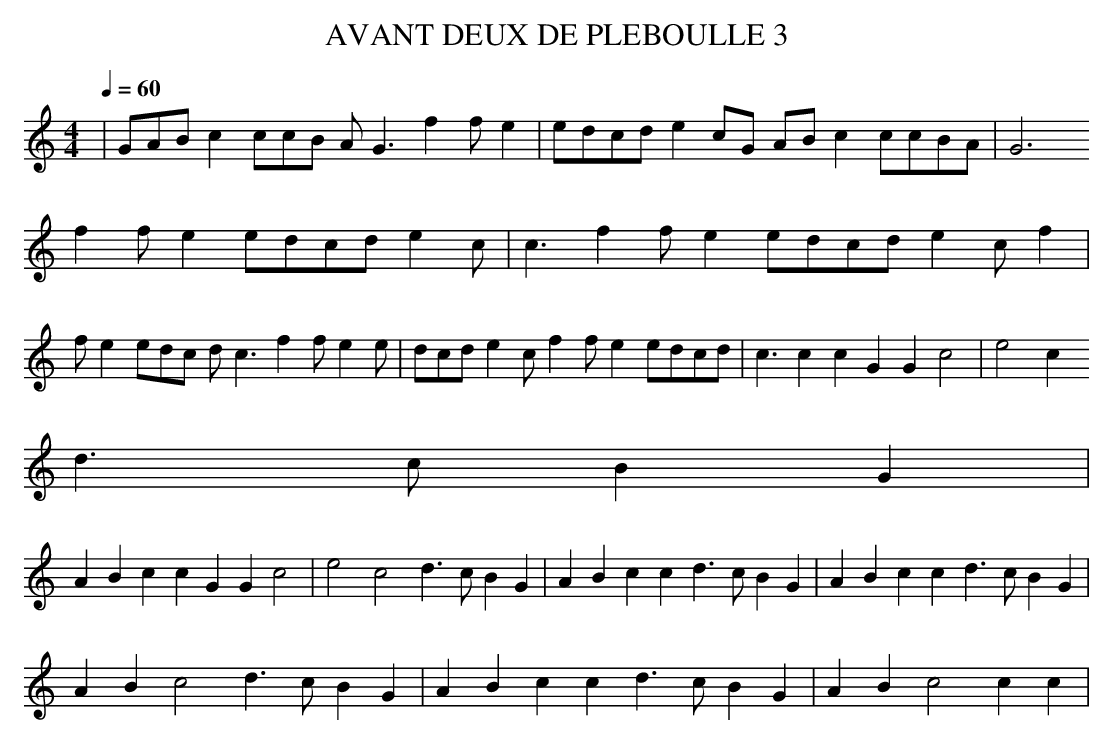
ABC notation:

X:1
T:AVANT DEUX DE PLEBOULLE 3
M:4/4
L:1/4
Q:1/4=60
K:C
|G/2A/2B/2cc/2c/2B/2 A<Gff/2e|e/2d/2c/2d/2ec/2G/2 A/2B/2cc/2c/2B/2A/2|G3
/2ff/2e e/2d/2c/2d/2ec/2|c3/2ff/2e e/2d/2c/2d/2ec/2f|
f/2ee/2d/2c/2 d<cff/2ee/2|d/2c/2d/2ec/2f f/2ee/2d/2c/2d/2|c3/2ccGGc2|e2c
2 d3/2c/2BG|
ABcc GGc2|e2c2 d3/2c/2BG|ABcc d3/2c/2BG|ABcc d3/2c/2BG|
ABc2 d3/2c/2BG|ABcc d3/2c/2BG|ABc2 cc|
